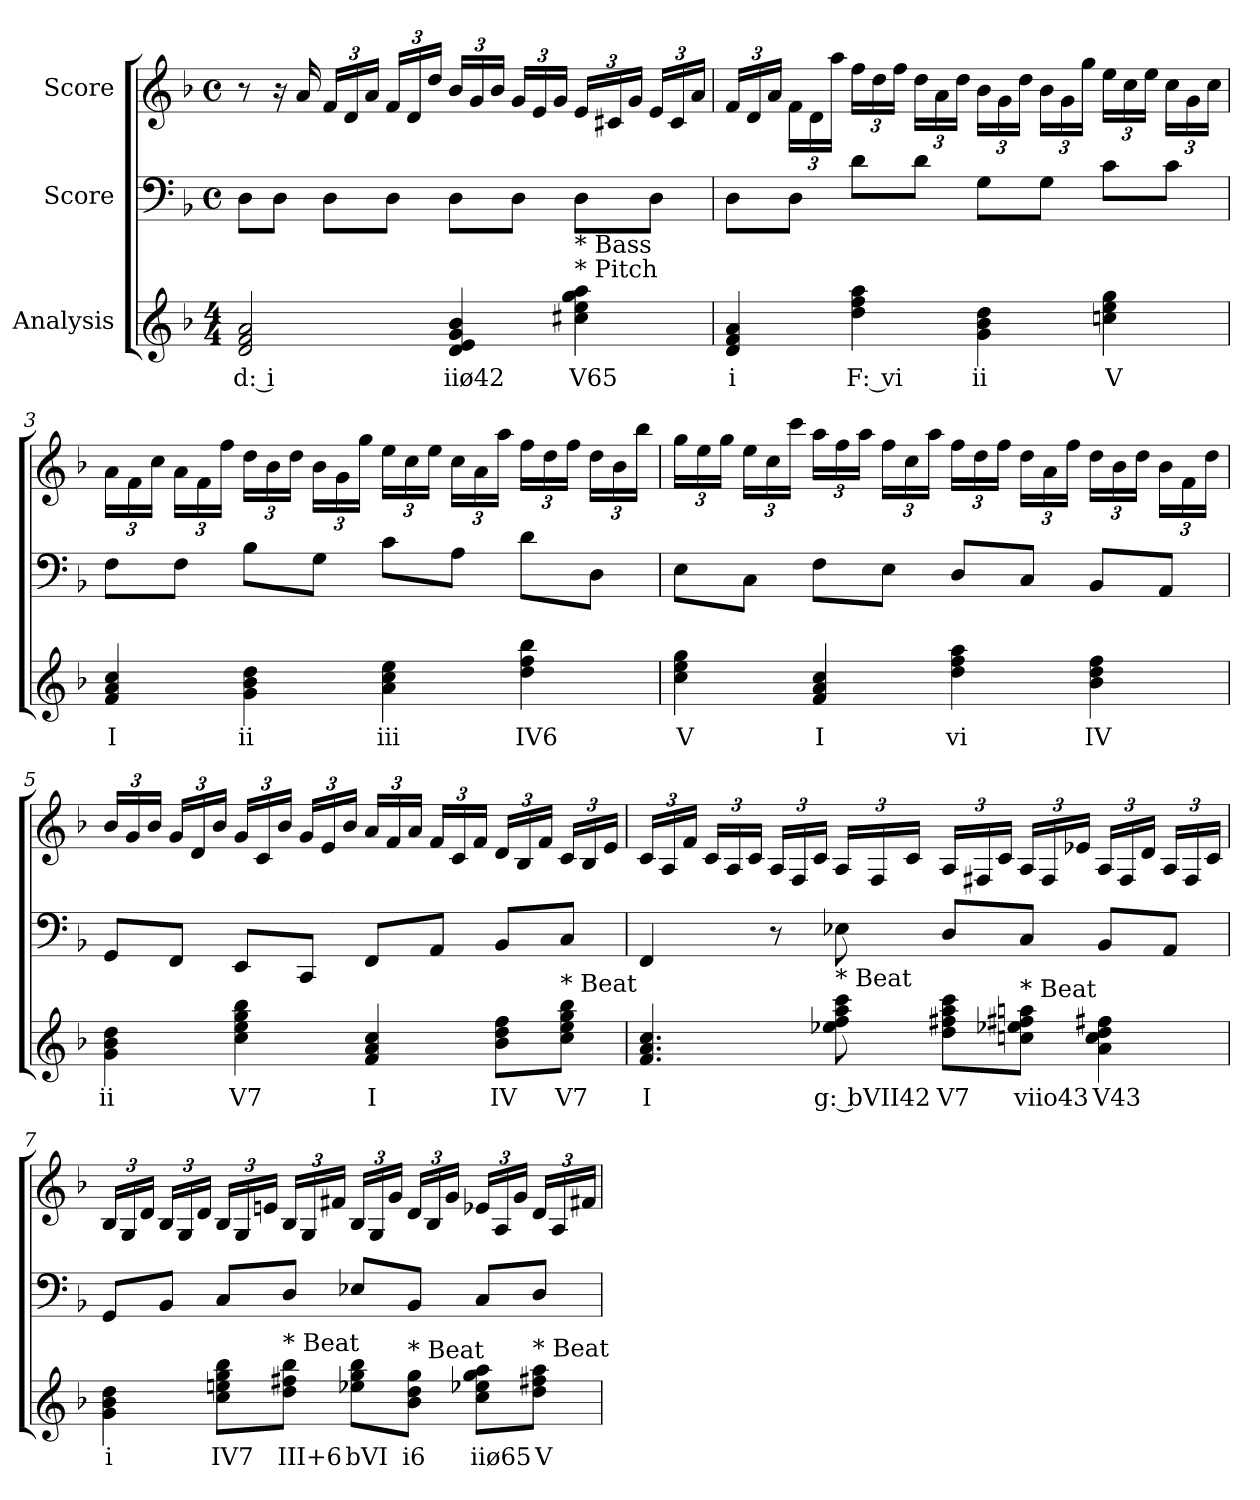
**kern	**text	**kern	**kern
*part3	*part3	*part2	*part1
*staff3	*staff3	*staff2	*staff1
*I"Analysis	*	*I"Score	*I"Score
*	*	*clefF4	*clefG2
*k[b-]	*	*k[b-]	*k[b-]
*M4/4	*	*M4/4	*M4/4
*	*	*met(c)	*met(c)
*MM80	*	*MM80	*MM80
=1	=1	=1	=1
2d 2f 2a	d: i	8D\L	8r
.	.	8D\J	16r
.	.	.	16a/
*	*	*	*Xbrackettup
.	.	8D\L	24f/LL
.	.	.	24d/
.	.	.	24a/JJ
.	.	8D\J	24f/LL
.	.	.	24d/
.	.	.	24dd/JJ
4d 4e 4g 4b-	iiø42	8D\L	24b-/LL
.	.	.	24g/
.	.	.	24b-/JJ
.	.	8D\J	24g/LL
.	.	.	24e/
.	.	.	24g/JJ
!LO:TX:t=* Pitch	!	!	!
!LO:TX:t=* Bass	!	!	!
4cc#X 4ee 4gg 4aa	V65	8D\L	24e/LL
.	.	.	24c#X/
.	.	.	24g/JJ
.	.	8D\J	24e/LL
.	.	.	24c#/
.	.	.	24a/JJ
=2	=2	=2	=2
4d 4f 4a	i	8D\L	24f/LL
.	.	.	24d/
.	.	.	24a/JJ
.	.	8D\J	24f\LL
.	.	.	24d\
.	.	.	24aa\JJ
4dd 4ff 4aa	F: vi	8d\L	24ff\LL
.	.	.	24dd\
.	.	.	24ff\JJ
.	.	8d\J	24dd\LL
.	.	.	24a\
.	.	.	24dd\JJ
4g 4b- 4dd	ii	8G\L	24b-\LL
.	.	.	24g\
.	.	.	24dd\JJ
.	.	8G\J	24b-\LL
.	.	.	24g\
.	.	.	24gg\JJ
4ccn 4ee 4gg	V	8c\L	24ee\LL
.	.	.	24cc\
.	.	.	24ee\JJ
.	.	8c\J	24cc\LL
.	.	.	24g\
.	.	.	24cc\JJ
!!LO:LB:g=z
=3	=3	=3	=3
4f 4a 4cc	I	8F\L	24a\LL
.	.	.	24f\
.	.	.	24cc\JJ
.	.	8F\J	24a\LL
.	.	.	24f\
.	.	.	24ff\JJ
4g 4b- 4dd	ii	8B-\L	24dd\LL
.	.	.	24b-\
.	.	.	24dd\JJ
.	.	8G\J	24b-\LL
.	.	.	24g\
.	.	.	24gg\JJ
4a 4cc 4ee	iii	8c\L	24ee\LL
.	.	.	24cc\
.	.	.	24ee\JJ
.	.	8A\J	24cc\LL
.	.	.	24a\
.	.	.	24aa\JJ
4dd 4ff 4bb-	IV6	8d\L	24ff\LL
.	.	.	24dd\
.	.	.	24ff\JJ
.	.	8D\J	24dd\LL
.	.	.	24b-\
.	.	.	24bb-\JJ
=4	=4	=4	=4
4cc 4ee 4gg	V	8E\L	24gg\LL
.	.	.	24ee\
.	.	.	24gg\JJ
.	.	8C\J	24ee\LL
.	.	.	24cc\
.	.	.	24ccc\JJ
4f 4a 4cc	I	8F\L	24aa\LL
.	.	.	24ff\
.	.	.	24aa\JJ
.	.	8E\J	24ff\LL
.	.	.	24cc\
.	.	.	24aa\JJ
4dd 4ff 4aa	vi	8D/L	24ff\LL
.	.	.	24dd\
.	.	.	24ff\JJ
.	.	8C/J	24dd\LL
.	.	.	24a\
.	.	.	24ff\JJ
4b- 4dd 4ff	IV	8BB-/L	24dd\LL
.	.	.	24b-\
.	.	.	24dd\JJ
.	.	8AA/J	24b-\LL
.	.	.	24f\
.	.	.	24dd\JJ
!!LO:LB:g=z
=5	=5	=5	=5
4g 4b- 4dd	ii	8GG/L	24b-/LL
.	.	.	24g/
.	.	.	24b-/JJ
.	.	8FF/J	24g/LL
.	.	.	24d/
.	.	.	24b-/JJ
4cc 4ee 4gg 4bb-	V7	8EE/L	24g/LL
.	.	.	24c/
.	.	.	24b-/JJ
.	.	8CC/J	24g/LL
.	.	.	24e/
.	.	.	24b-/JJ
4f 4a 4cc	I	8FF/L	24a/LL
.	.	.	24f/
.	.	.	24a/JJ
.	.	8AA/J	24f/LL
.	.	.	24c/
.	.	.	24f/JJ
8b- 8dd 8ffL	IV	8BB-/L	24d/LL
.	.	.	24B-/
.	.	.	24f/JJ
!LO:TX:t=* Beat	!	!	!
8cc 8ee 8gg 8bb-J	V7	8C/J	24c/LL
.	.	.	24B-/
.	.	.	24e/JJ
=6	=6	=6	=6
4.f 4.a 4.cc	I	4FF/	24c/LL
.	.	.	24A/
.	.	.	24f/JJ
.	.	.	24c/LL
.	.	.	24A/
.	.	.	24c/JJ
.	.	8r	24A/LL
.	.	.	24F/
.	.	.	24c/JJ
!LO:TX:t=* Beat	!	!	!
8ee-X 8ff 8aa 8ccc	g: bVII42	8E-X\	24A/LL
.	.	.	24F/
.	.	.	24c/JJ
8dd 8ff#X 8aa 8cccL	V7	8D/L	24A/LL
.	.	.	24F#X/
.	.	.	24c/JJ
!LO:TX:t=* Beat	!	!	!
8ccn 8ee-X 8ff#X 8aanJ	viio43	8C/J	24A/LL
.	.	.	24F#/
.	.	.	24e-X/JJ
4a 4cc 4dd 4ff#X	V43	8BB-/L	24A/LL
.	.	.	24F#/
.	.	.	24d/JJ
.	.	8AA/J	24A/LL
.	.	.	24F#/
.	.	.	24c/JJ
!!LO:LB:g=z
=7	=7	=7	=7
4g 4b- 4dd	i	8GG/L	24B-/LL
.	.	.	24G/
.	.	.	24d/JJ
.	.	8BB-/J	24B-/LL
.	.	.	24G/
.	.	.	24d/JJ
8cc 8een 8gg 8bb-L	IV7	8C/L	24B-/LL
.	.	.	24G/
.	.	.	24en/JJ
!LO:TX:t=* Beat	!	!	!
8dd 8ff#X 8bb-J	III+6	8D/J	24B-/LL
.	.	.	24G/
.	.	.	24f#X/JJ
8ee-X 8gg 8bb-L	bVI	8E-X/L	24B-/LL
.	.	.	24G/
.	.	.	24g/JJ
!LO:TX:t=* Beat	!	!	!
8b- 8dd 8ggJ	i6	8BB-/J	24d/LL
.	.	.	24B-/
.	.	.	24g/JJ
8cc 8ee-X 8gg 8aaL	iiø65	8C/L	24e-X/LL
.	.	.	24A/
.	.	.	24g/JJ
!LO:TX:t=* Beat	!	!	!
8dd 8ff#X 8aaJ	V	8D/J	24d/LL
.	.	.	24A/
.	.	.	24f#X/JJ
=	=	=	=
*-	*-	*-	*-
